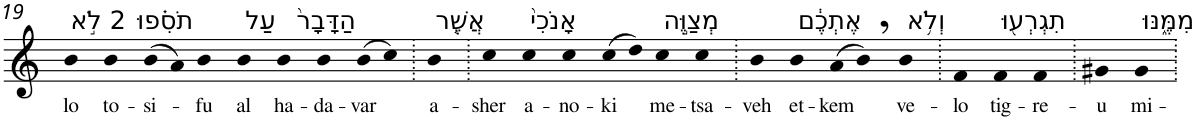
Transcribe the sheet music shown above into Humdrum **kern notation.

**kern	**text
*part1	*part1
*staff1	*staff1
*I"Piano	*
*I'Pno	*
!!LO:PB:g=z
*clefG2	*
*k[]	*
=19	=19
!LO:TX:a:t=2 לֹ֣א	!
!	!LO:LY:b
4b	lo
!LO:TX:a:t=תֹסִ֗פוּ	!
!	!LO:LY:b
4b	to-
!	!LO:LY:b
(>8b	-si-
8a)	.
!	!LO:LY:b
4b	-fu
!LO:TX:a:t=עַל	!
!	!LO:LY:b
4b	al
!LO:TX:a:t=הַדָּבָר֙	!
!	!LO:LY:b
4b	ha-
!	!LO:LY:b
4b	-da-
!	!LO:LY:b
(>8b	-var
8cc)	.
=20.	=20.
!LO:TX:a:t=אֲשֶׁ֤ר	!
!	!LO:LY:b
4b	a-
=21.	=21.
!	!LO:LY:b
4cc	-sher
!LO:TX:a:t=אָנֹכִי֙	!
!	!LO:LY:b
4cc	a-
!	!LO:LY:b
4cc	-no-
!	!LO:LY:b
(>8cc	-ki
8dd)	.
!LO:TX:a:t=מְצַוֶּ֣ה	!
!	!LO:LY:b
4cc	me-
!	!LO:LY:b
4cc	-tsa-
=22.	=22.
!	!LO:LY:b
4b	-veh
!LO:TX:a:t=אֶתְכֶ֔ם	!
!	!LO:LY:b
4b	et-
!	!LO:LY:b
(>8a	-kem
8b,)	.
!LO:TX:a:t=וְלֹ֥א	!
!	!LO:LY:b
4b	ve-
=23.	=23.
!	!LO:LY:b
4f	-lo
!LO:TX:a:t=תִגְרְע֖וּ	!
!	!LO:LY:b
4f	tig-
!	!LO:LY:b
4f	-re-
=24.	=24.
!	!LO:LY:b
4g#X	-u
!LO:TX:a:t=מִמֶּ֑נּוּ	!
!	!LO:LY:b
4g#	mi-
=.	=.
*-	*-
